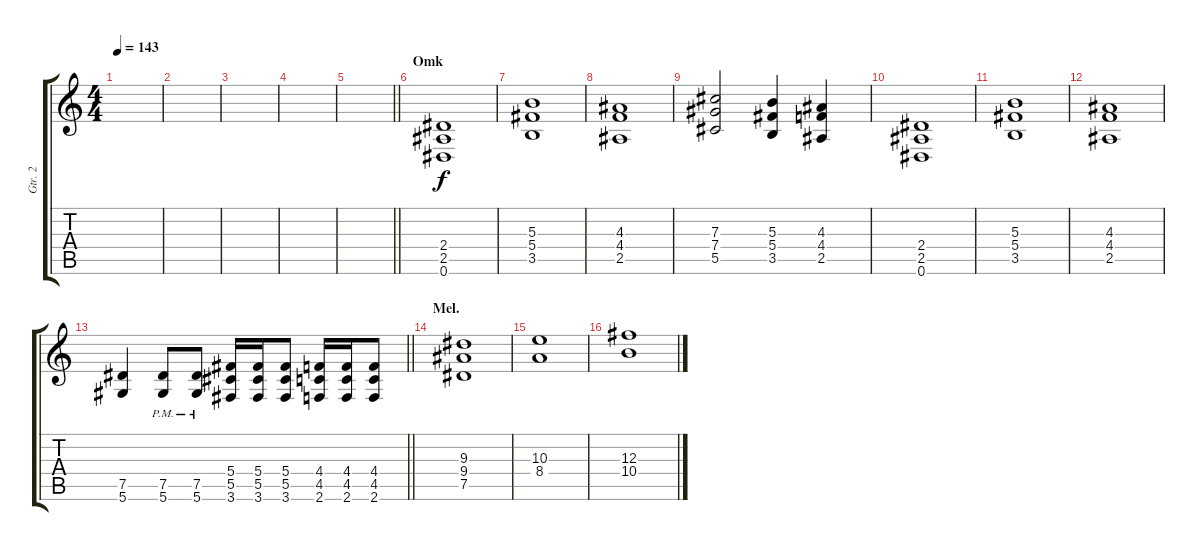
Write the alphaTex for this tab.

\track ("Gtr. 2" "Gtr. 2") {instrument distortionguitar}
\staff {score tabs}
\tuning (Eb4 Bb3 Gb3 Db3 Ab2 Eb2) {hide}
\ts (4 4)
\tempo 143
\clef g2
\ks c
|
|
|
|
\barLineRight lightlight
|
\section ("" "Omk")
(2.4 2.5 0.6).1 |
(5.3 5.4 3.5).1 |
(4.3 4.4 2.5).1 |
(7.3 7.4 5.5).2 (5.3 5.4 3.5).4 (4.3 4.4 2.5).4 |
(2.4 2.5 0.6).1 |
(5.3 5.4 3.5).1 |
(4.3 4.4 2.5).1 |
\barLineRight lightlight
(7.5 5.6).4 (7.5 5.6{pm}).8 (7.5 5.6{pm}).8 (5.4 5.5 3.6).16 (5.4 5.5 3.6).16 (5.4 5.5 3.6).8 (4.4 4.5 2.6).16 (4.4 4.5 2.6).16 (4.4 4.5 2.6).8 |
\section ("" "Mel.")
(9.3 9.4 7.5).1 |
(10.3 8.4).1 |
(12.3 10.4).1
